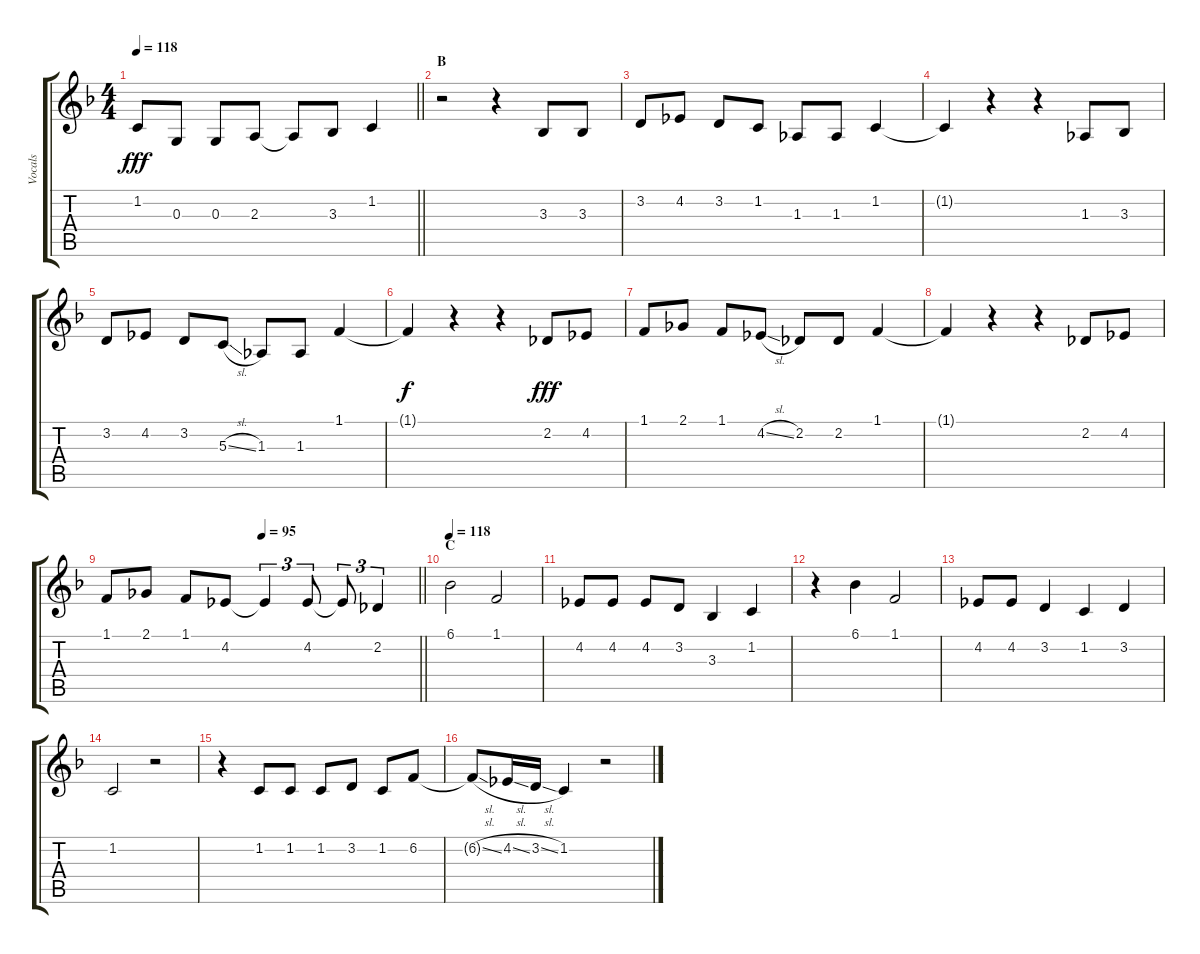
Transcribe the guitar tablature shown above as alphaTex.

\track ("Vocals" "Vocals") {instrument voiceoohs}
\staff {score tabs}
\tuning (E4 B3 G3 D3 A2 E2) {hide}
\ts (4 4)
\tempo 118
\clef g2
\barLineRight lightlight
\ks f
1.2.8{dy fff} 0.3.8 0.3.8 2.3.8 2.3{t}.8 3.3.8 1.2.4 |
\section ("" "B")
r.2 r.4 3.3.8 3.3.8 |
3.2.8 4.2.8 3.2.8 1.2.8 1.3.8 1.3.8 1.2.4 |
1.2{t}.4 r.4 r.4 1.3.8 3.3.8 |
3.2.8 4.2.8 3.2.8 5.3{sl}.8 1.3.8 1.3.8 1.1.4 |
1.1{t}.4{dy f} r.4 r.4 2.2.8{dy fff} 4.2.8 |
1.1.8 2.1.8 1.1.8 4.2{sl}.8 2.2.8 2.2.8 1.1.4 |
1.1{t}.4 r.4 r.4 2.2.8 4.2.8 |
\tempo (95 0.5)
\barLineRight lightlight
1.1.8 2.1.8 1.1.8 4.2.8 4.2{t}.4{tu (3 2)} 4.2.8{tu (3 2)} 4.2{t}.8{tu (3 2)} 2.2.4{tu (3 2)} |
\section ("" "C")
\tempo 118
6.1.2 1.1.2 |
4.2.8 4.2.8 4.2.8 3.2.8 3.3.4 1.2.4 |
r.4 6.1.4 1.1.2 |
4.2.8 4.2.8 3.2.4 1.2.4 3.2.4 |
1.2.2 r.2 |
r.4 1.2.8 1.2.8 1.2.8 3.2.8 1.2.8 6.2.8 |
6.2{sl t}.8 4.2{sl}.16 3.2{sl}.16 1.2.4 r.2
